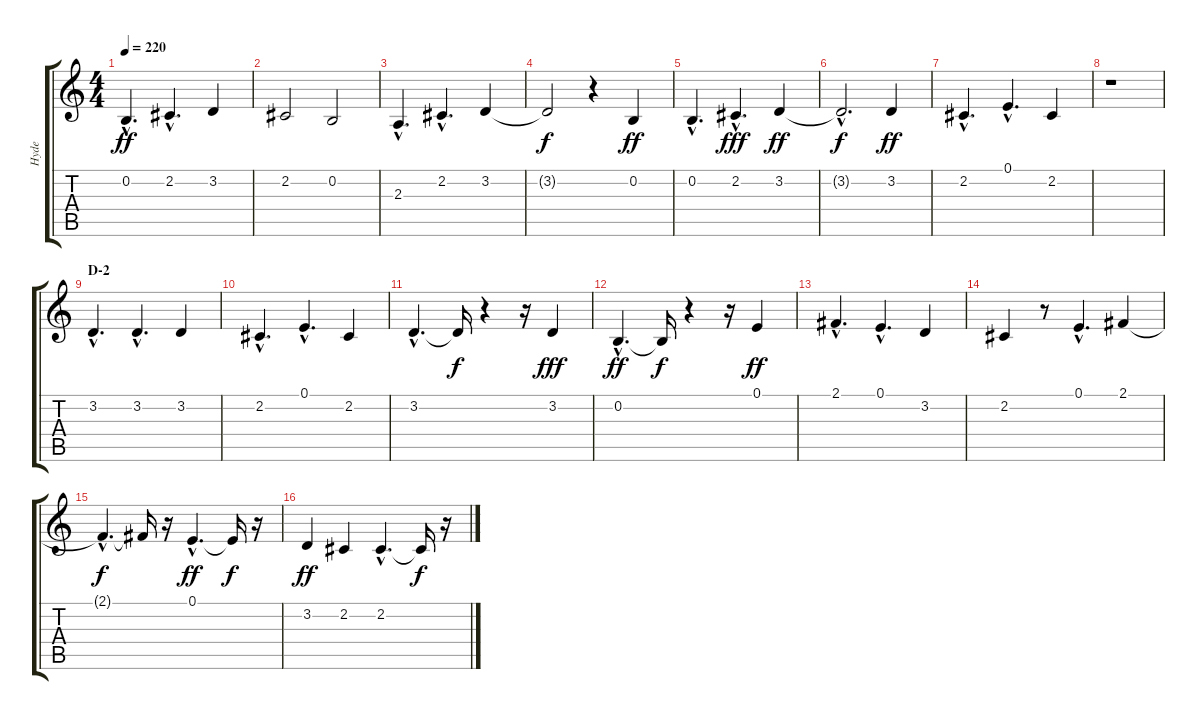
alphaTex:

\track ("Hyde" "Hyde") {instrument flute}
\staff {score tabs}
\tuning (E4 B3 G3 D3 A2 E2) {hide}
\ts (4 4)
\tempo 220
\clef g2
\ks c
0.2{hac}.4{d dy ff} 2.2{hac}.4{d} 3.2.4 |
2.2.2 0.2.2 |
2.3{hac}.4{d} 2.2{hac}.4{d} 3.2.4 |
3.2{t}.2{dy f} r.4 0.2.4{dy ff} |
0.2{hac}.4{d} 2.2{hac}.4{d dy fff} 3.2.4{dy ff} |
3.2{hac t}.2{d dy f} 3.2.4{dy ff} |
2.2{hac}.4{d} 0.1{hac}.4{d} 2.2.4 |
r.1 |
\section ("" "D-2")
3.2{hac}.4{d} 3.2{hac}.4{d} 3.2.4 |
2.2{hac}.4{d} 0.1{hac}.4{d} 2.2.4 |
3.2{hac}.4{d} 3.2{t}.16{dy f} r.4 r.16 3.2.4{dy fff} |
0.2{hac}.4{d dy ff} 0.2{t}.16{dy f} r.4 r.16 0.1.4{dy ff} |
2.1{hac}.4{d} 0.1{hac}.4{d} 3.2.4 |
2.2.4 r.8 0.1{hac}.4{d} 2.1.4 |
2.1{hac t}.4{d dy f} 2.1{t}.16 r.16 0.1{hac}.4{d dy ff} 0.1{t}.16{dy f} r.16 |
3.2.4{dy ff} 2.2.4 2.2{hac}.4{d} 2.2{t}.16{dy f} r.16
